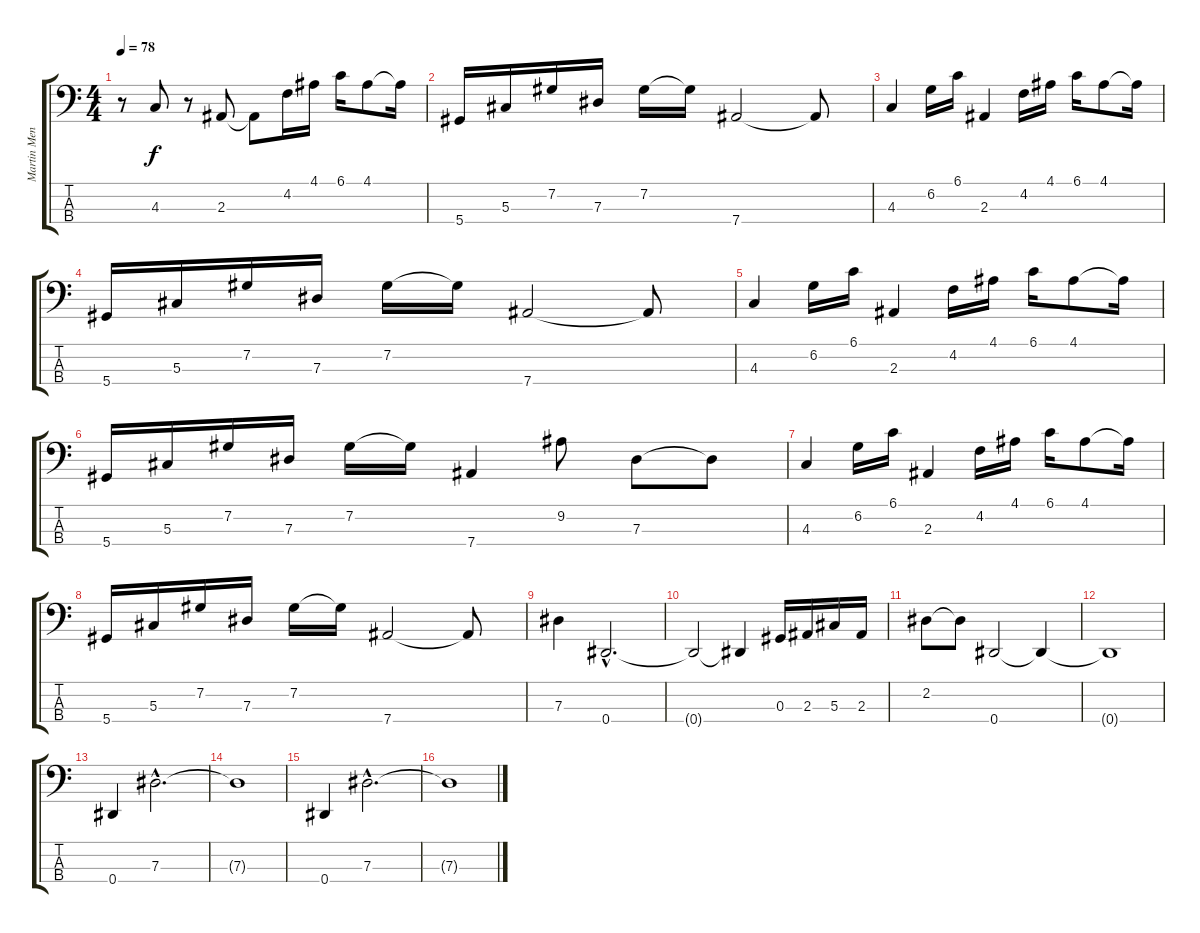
\track ("Martin Mendez" "Martin Men") {instrument electricbasspick}
\staff {score tabs}
\tuning (Gb2 Db2 Ab1 Eb1) {hide}
\ts (4 4)
\tempo 78
\clef f4
\ks c
r.8{dy f} 4.3.8 r.8 2.3.8 2.3{t}.8 4.2.16 4.1.16 6.1.16 4.1.8 4.1{t}.16 |
5.4.16 5.3.16 7.2.16 7.3.16 7.2.16 7.2{t}.16 7.4.2 7.4{t}.8 |
4.3.4 6.2.16 6.1.16 2.3.4 4.2.16 4.1.16 6.1.16 4.1.8 4.1{t}.16 |
5.4.16 5.3.16 7.2.16 7.3.16 7.2.16 7.2{t}.16 7.4.2 7.4{t}.8 |
4.3.4 6.2.16 6.1.16 2.3.4 4.2.16 4.1.16 6.1.16 4.1.8 4.1{t}.16 |
5.4.16 5.3.16 7.2.16 7.3.16 7.2.16 7.2{t}.16 7.4.4 9.2.8 7.3.8 7.3{t}.8 |
4.3.4 6.2.16 6.1.16 2.3.4 4.2.16 4.1.16 6.1.16 4.1.8 4.1{t}.16 |
5.4.16 5.3.16 7.2.16 7.3.16 7.2.16 7.2{t}.16 7.4.2 7.4{t}.8 |
7.3.4 0.4{hac}.2{d} |
0.4{t}.2 0.4{t}.4 0.3.16 2.3.16 5.3.16 2.3.16 |
2.2.8 2.2{t}.8 0.4.2 0.4{t}.4 |
0.4{t}.1 |
0.4.4 7.3{hac}.2{d} |
7.3{t}.1 |
0.4.4 7.3{hac}.2{d} |
7.3{t}.1
